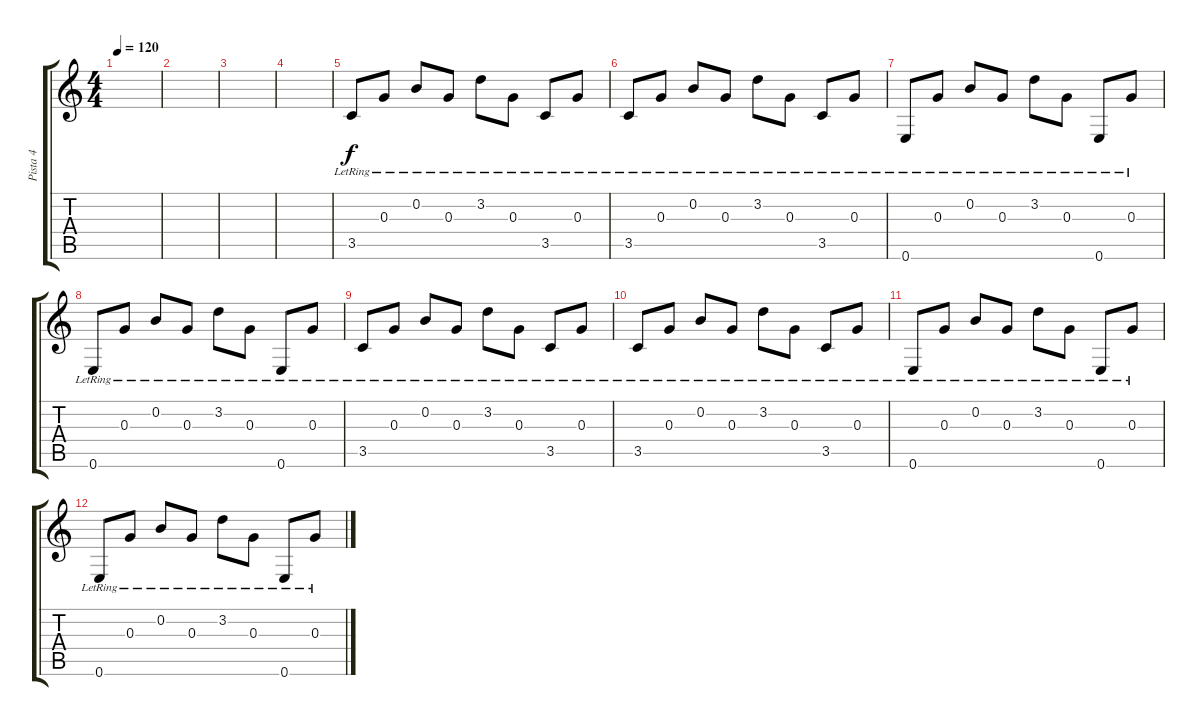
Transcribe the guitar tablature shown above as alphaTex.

\track ("Pista 4" "Pista 4") {instrument acousticguitarsteel}
\staff {score tabs}
\tuning (E4 B3 G3 D3 A2 E2) {hide}
\ts (4 4)
\tempo 120
\clef g2
\ks c
|
|
|
|
3.5{lr}.8{volume 13} 0.3{lr}.8 0.2{lr}.8 0.3{lr}.8 3.2{lr}.8 0.3{lr}.8 3.5{lr}.8 0.3{lr}.8 |
3.5{lr}.8 0.3{lr}.8 0.2{lr}.8 0.3{lr}.8 3.2{lr}.8 0.3{lr}.8 3.5{lr}.8 0.3{lr}.8 |
0.6{lr}.8 0.3{lr}.8 0.2{lr}.8 0.3{lr}.8 3.2{lr}.8 0.3{lr}.8 0.6{lr}.8 0.3{lr}.8 |
0.6{lr}.8 0.3{lr}.8 0.2{lr}.8 0.3{lr}.8 3.2{lr}.8 0.3{lr}.8 0.6{lr}.8 0.3{lr}.8 |
3.5{lr}.8 0.3{lr}.8 0.2{lr}.8 0.3{lr}.8 3.2{lr}.8 0.3{lr}.8 3.5{lr}.8 0.3{lr}.8 |
3.5{lr}.8 0.3{lr}.8 0.2{lr}.8 0.3{lr}.8 3.2{lr}.8 0.3{lr}.8 3.5{lr}.8 0.3{lr}.8 |
0.6{lr}.8 0.3{lr}.8 0.2{lr}.8 0.3{lr}.8 3.2{lr}.8 0.3{lr}.8 0.6{lr}.8 0.3{lr}.8 |
0.6{lr}.8 0.3{lr}.8 0.2{lr}.8 0.3{lr}.8 3.2{lr}.8 0.3{lr}.8 0.6{lr}.8 0.3{lr}.8
